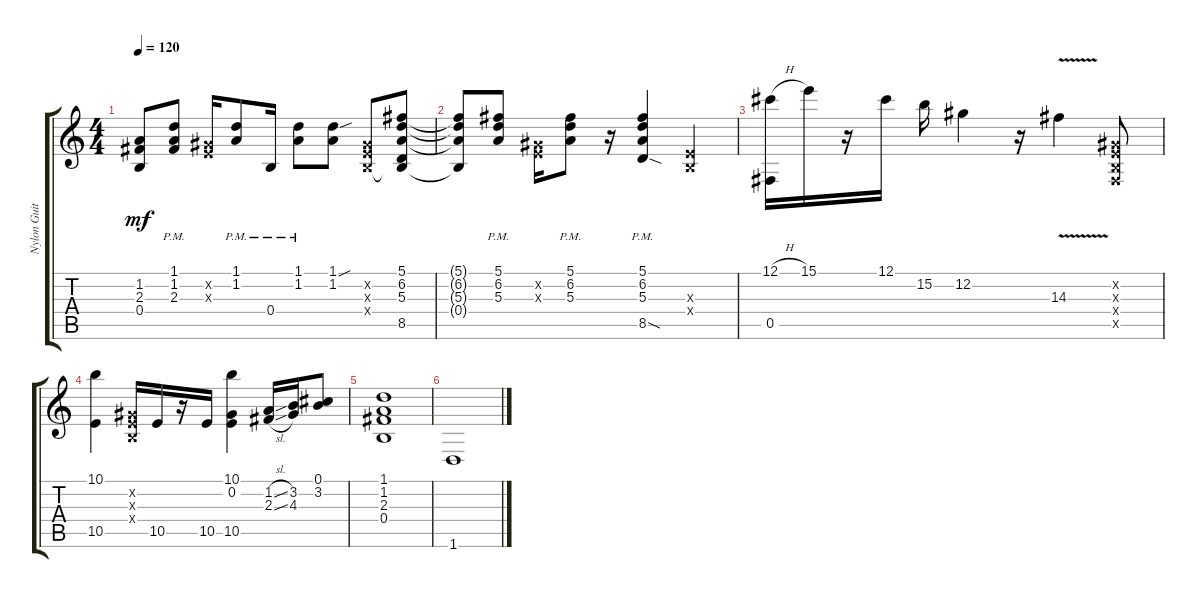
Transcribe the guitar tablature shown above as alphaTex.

\track ("Nylon Guitar" "Nylon Guit") {instrument acousticguitarnylon}
\staff {score tabs}
\tuning (Db4 Ab3 E3 B2 Gb2 Db2) {hide}
\ts (4 4)
\tempo 120
\clef g2
\ks c
(1.2 2.3 0.4).8{dy mf} (1.1{pm} 1.2{pm} 2.3{pm}).8 (0.2{x} 0.3{x}).16 (1.1{pm} 1.2{pm}).8 0.4{pm}.16 (1.1{pm} 1.2{pm}).8 (1.1{sou} 1.2).8 (0.2{x} 0.3{x} 0.4{x}).8 (5.1 6.2 5.3 0.4{t} 8.5).8 |
(5.1{t} 6.2{t} 5.3{t} 0.4{t}).8 (5.1{pm} 6.2{pm} 5.3{pm}).8 (0.2{x} 0.3{x}).16 (5.1{pm} 6.2{pm} 5.3).8 r.16 (5.1{pm} 6.2{pm} 5.3 8.5{sod}).4 (0.3{x} 0.4{x}).4 |
(12.1{h} 0.5).16 15.1.16 r.16 12.1.16 15.2.16 12.2.4 r.16 14.3{v}.4 (0.2{x} 0.3{x} 0.4{x} 0.5{x}).8 |
(10.1 10.5).4 (0.2{x} 0.3{x} 0.4{x}).16 10.5.16 r.16 10.5.16 (10.1 0.2 10.5).4 (1.2{sl} 2.3{sl}).16 (3.2 4.3).16 (0.1 3.2).8 |
(1.1 1.2 2.3 0.4).1 |
1.6.1
